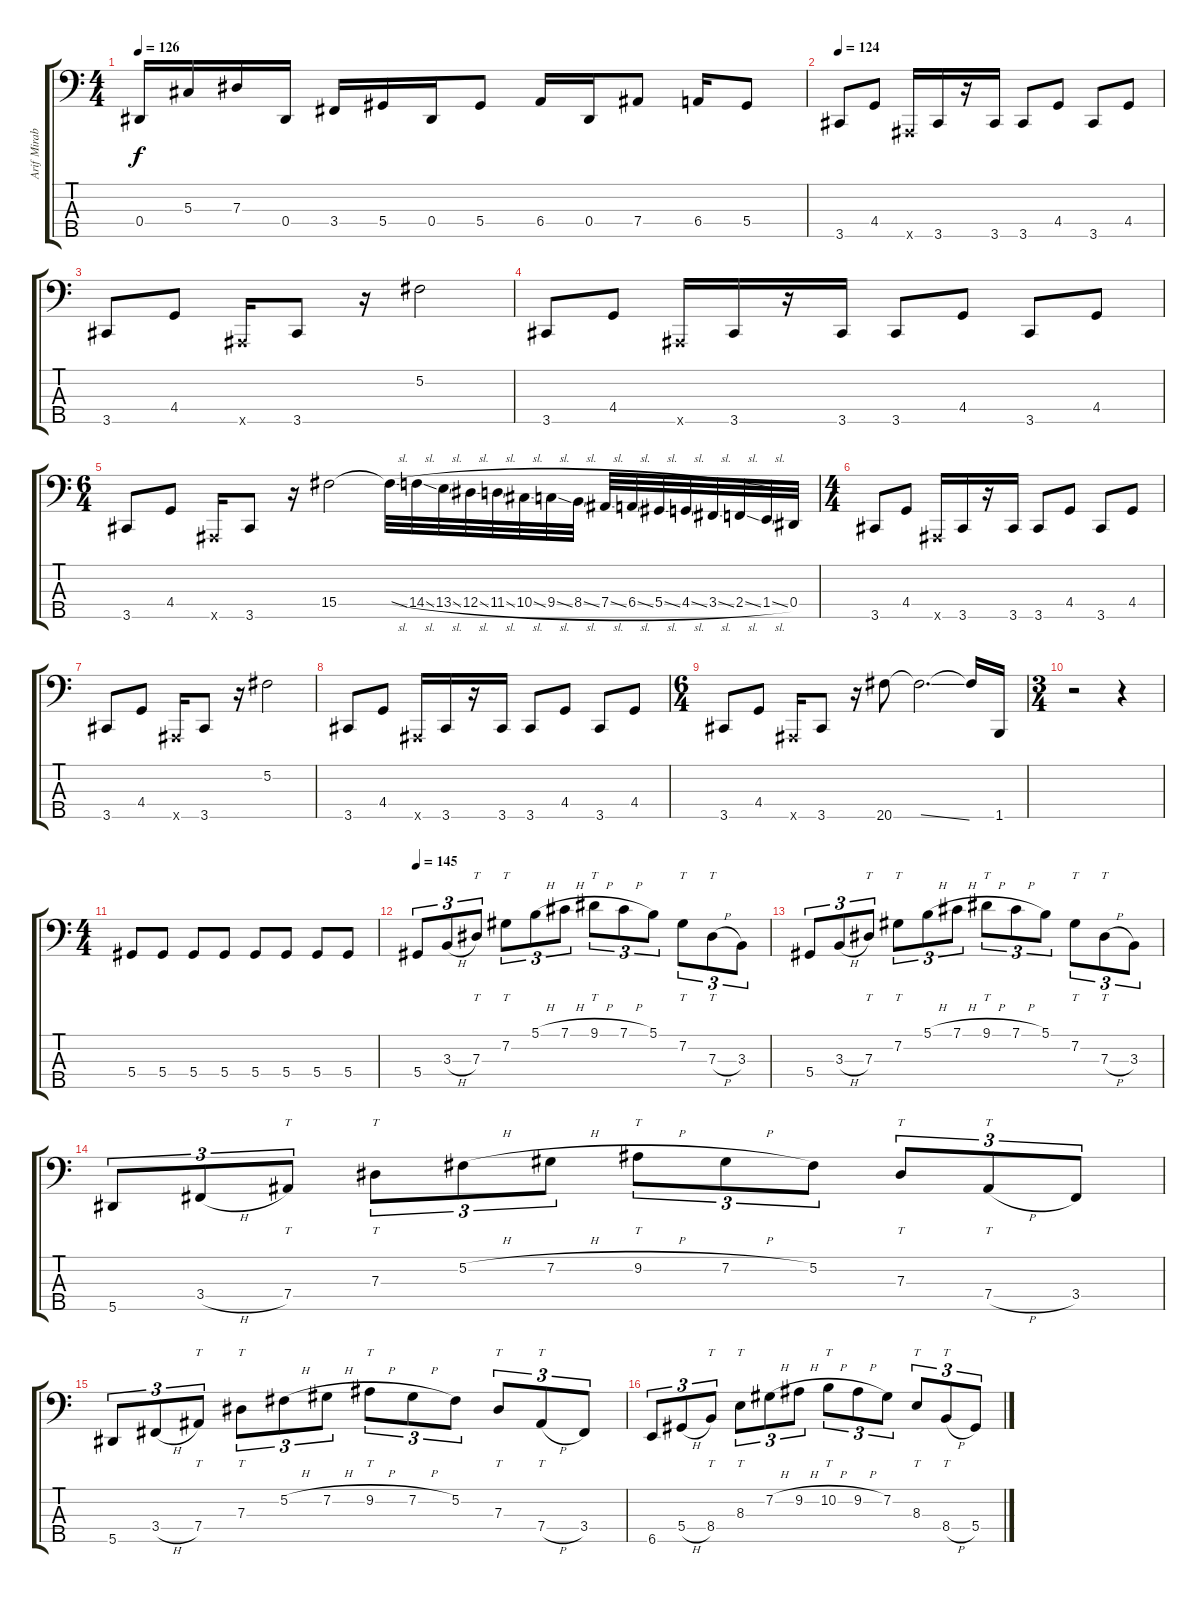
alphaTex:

\track ("Arif Mirabdolbaghi" "Arif Mirab") {instrument electricbassfinger}
\staff {score tabs}
\tuning (Gb2 Db2 Ab1 Eb1 Bb0) {hide}
\ts (4 4)
\tempo 126
\clef f4
\ks c
0.4{t}.16{dy f} 5.3.16 7.3.16 0.4.16 3.4.16 5.4.16 0.4.16 5.4.8 6.4.16 0.4.16 7.4.8 6.4.16 5.4.8 |
\tempo 124
3.5.8 4.4.8 0.5{x}.16 3.5.16 r.16 3.5.16 3.5.8 4.4.8 3.5.8 4.4.8 |
3.5.8 4.4.8 0.5{x}.16 3.5.8 r.16 5.2.2 |
3.5.8 4.4.8 0.5{x}.16 3.5.16 r.16 3.5.16 3.5.8 4.4.8 3.5.8 4.4.8 |
\ts (6 4)
3.5.8 4.4.8 0.5{x}.16 3.5.8 r.16 15.4.2 15.4{sl t}.32 14.4{sl}.32 13.4{sl}.32 12.4{sl}.32 11.4{sl}.32 10.4{sl}.32 9.4{sl}.32 8.4{sl}.32 7.4{sl}.32 6.4{sl}.32 5.4{sl}.32 4.4{sl}.32 3.4{sl}.32 2.4{sl}.32 1.4{sl}.32 0.4.32 |
\ts (4 4)
3.5.8 4.4.8 0.5{x}.16 3.5.16 r.16 3.5.16 3.5.8 4.4.8 3.5.8 4.4.8 |
3.5.8 4.4.8 0.5{x}.16 3.5.8 r.16 5.2.2 |
3.5.8 4.4.8 0.5{x}.16 3.5.16 r.16 3.5.16 3.5.8 4.4.8 3.5.8 4.4.8 |
\ts (6 4)
3.5.8 4.4.8 0.5{x}.16 3.5.8 r.16 20.5.8 20.5{ss t}.2{d} 20.5{t}.16 1.5.16 |
\ts (3 4)
r.2 r.4 |
\ts (4 4)
5.4.8 5.4.8 5.4.8 5.4.8 5.4.8 5.4.8 5.4.8 5.4.8 |
\tempo 145
5.4.8{tu (3 2)} 3.3{h}.8{tu (3 2)} 7.3.8{tt tu (3 2)} 7.2.8{tt tu (3 2)} 5.1{h}.8{tu (3 2)} 7.1{h}.8{tu (3 2)} 9.1{h}.8{tt tu (3 2)} 7.1{h}.8{tu (3 2)} 5.1.8{tu (3 2)} 7.2.8{tt tu (3 2)} 7.3{h}.8{tt tu (3 2)} 3.3.8{tu (3 2)} |
5.4.8{tu (3 2)} 3.3{h}.8{tu (3 2)} 7.3.8{tt tu (3 2)} 7.2.8{tt tu (3 2)} 5.1{h}.8{tu (3 2)} 7.1{h}.8{tu (3 2)} 9.1{h}.8{tt tu (3 2)} 7.1{h}.8{tu (3 2)} 5.1.8{tu (3 2)} 7.2.8{tt tu (3 2)} 7.3{h}.8{tt tu (3 2)} 3.3.8{tu (3 2)} |
5.5.8{tu (3 2)} 3.4{h}.8{tu (3 2)} 7.4.8{tt tu (3 2)} 7.3.8{tt tu (3 2)} 5.2{h}.8{tu (3 2)} 7.2{h}.8{tu (3 2)} 9.2{h}.8{tt tu (3 2)} 7.2{h}.8{tu (3 2)} 5.2.8{tu (3 2)} 7.3.8{tt tu (3 2)} 7.4{h}.8{tt tu (3 2)} 3.4.8{tu (3 2)} |
5.5.8{tu (3 2)} 3.4{h}.8{tu (3 2)} 7.4.8{tt tu (3 2)} 7.3.8{tt tu (3 2)} 5.2{h}.8{tu (3 2)} 7.2{h}.8{tu (3 2)} 9.2{h}.8{tt tu (3 2)} 7.2{h}.8{tu (3 2)} 5.2.8{tu (3 2)} 7.3.8{tt tu (3 2)} 7.4{h}.8{tt tu (3 2)} 3.4.8{tu (3 2)} |
6.5.8{tu (3 2)} 5.4{h}.8{tu (3 2)} 8.4.8{tt tu (3 2)} 8.3.8{tt tu (3 2)} 7.2{h}.8{tu (3 2)} 9.2{h}.8{tu (3 2)} 10.2{h}.8{tt tu (3 2)} 9.2{h}.8{tu (3 2)} 7.2.8{tu (3 2)} 8.3.8{tt tu (3 2)} 8.4{h}.8{tt tu (3 2)} 5.4.8{tu (3 2)}
